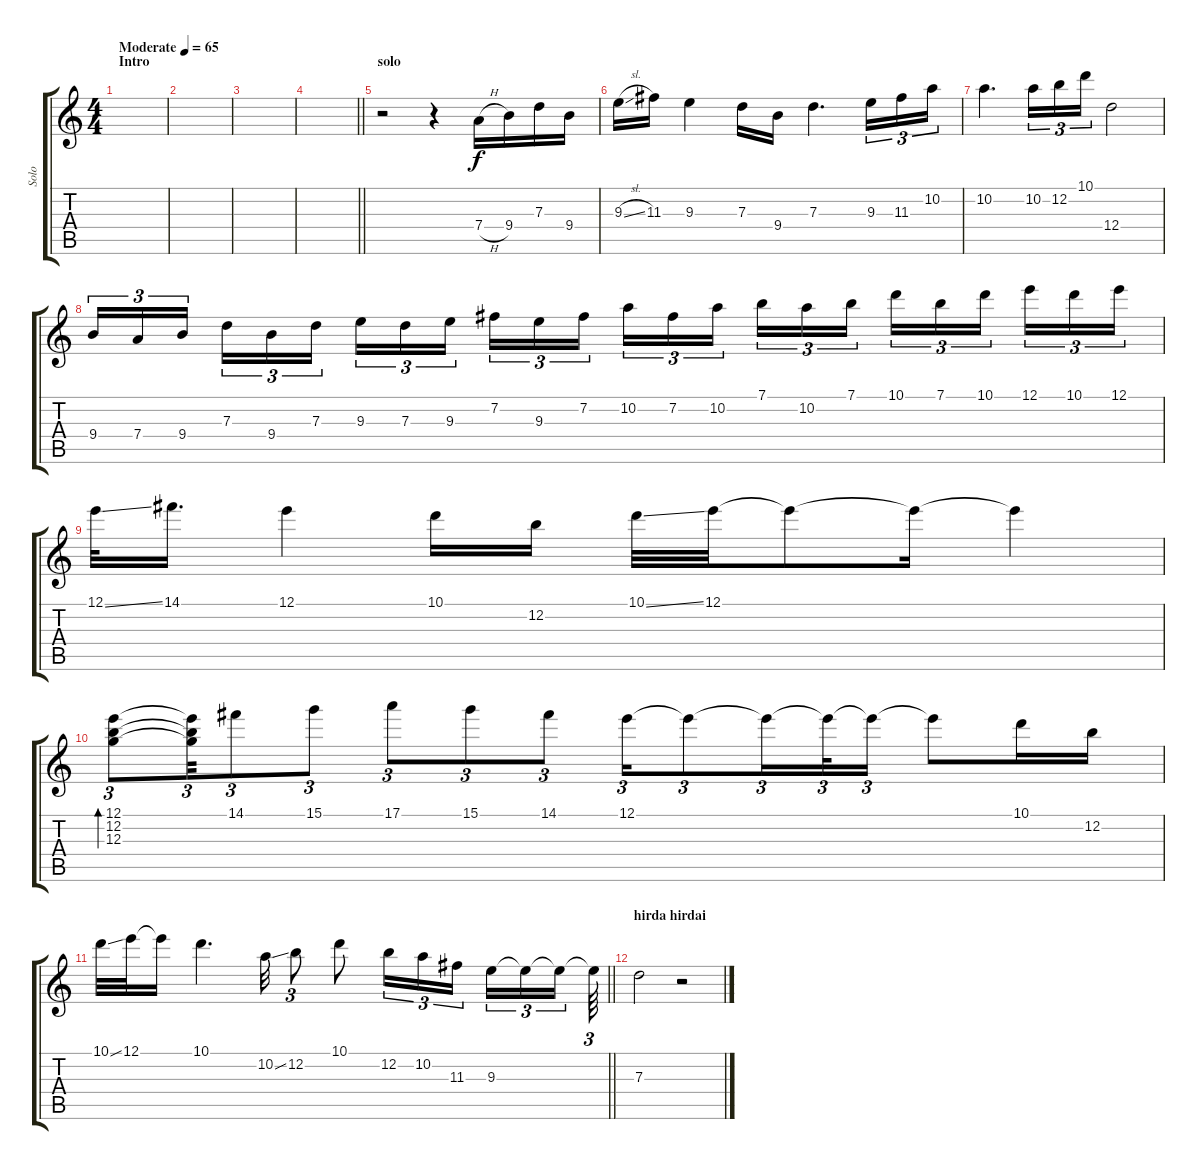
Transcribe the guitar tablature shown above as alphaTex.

\track ("Solo" "Solo") {instrument electricguitarjazz}
\staff {score tabs}
\tuning (E4 B3 G3 D3 A2 E2) {hide}
\ts (4 4)
\section ("" "Intro")
\tempo (65 "Moderate")
\clef g2
\ks c
|
|
|
\barLineRight lightlight
|
\section ("" "solo")
r.2 r.4 7.4{h}.16 9.4.16 7.3.16 9.4.16 |
9.3{sl}.16 11.3.16 9.3.4 7.3.16 9.4.16 7.3.4{d} 9.3.16{tu (3 2)} 11.3.16{tu (3 2)} 10.2.16{tu (3 2)} |
10.2.4{d} 10.2.16{tu (3 2)} 12.2.16{tu (3 2)} 10.1.16{tu (3 2)} 12.4.2 |
9.4.16{tu (3 2)} 7.4.16{tu (3 2)} 9.4.16{tu (3 2) beam splitsecondary} 7.3.16{tu (3 2)} 9.4.16{tu (3 2)} 7.3.16{tu (3 2)} 9.3.16{tu (3 2)} 7.3.16{tu (3 2)} 9.3.16{tu (3 2) beam splitsecondary} 7.2.16{tu (3 2)} 9.3.16{tu (3 2)} 7.2.16{tu (3 2)} 10.2.16{tu (3 2)} 7.2.16{tu (3 2)} 10.2.16{tu (3 2) beam splitsecondary} 7.1.16{tu (3 2)} 10.2.16{tu (3 2)} 7.1.16{tu (3 2)} 10.1.16{tu (3 2)} 7.1.16{tu (3 2)} 10.1.16{tu (3 2) beam splitsecondary} 12.1.16{tu (3 2)} 10.1.16{tu (3 2)} 12.1.16{tu (3 2)} |
12.1{ss}.32 14.1.16{d} 12.1.4 10.1.16 12.2.16 10.1{ss}.32 12.1.32 12.1{t}.8 12.1{t}.16 12.1{t}.4 |
(12.1 12.2 12.3).8{tu (3 2) bd 480} (12.1{t} 12.2{t} 12.3{t}).32{tu (3 2)} 14.1.8{tu (3 2)} 15.1.8{tu (3 2)} 17.1.8{tu (3 2)} 15.1.8{tu (3 2)} 14.1.8{tu (3 2)} 12.1.16{tu (3 2)} 12.1{t}.8{tu (3 2)} 12.1{t}.16{tu (3 2)} 12.1{t}.32{tu (3 2)} 12.1{t}.16{tu (3 2)} 12.1{t}.8 10.1.16 12.2.16 |
\barLineRight lightlight
10.1{ss}.32 12.1.32 12.1{t}.16 10.1.4{d} 10.2{ss}.32 12.2.8{tu (3 2)} 10.1.8 12.2.16{tu (3 2)} 10.2.16{tu (3 2)} 11.3.16{tu (3 2) beam splitsecondary} 9.3.16{tu (3 2)} 9.3{t}.16{tu (3 2)} 9.3{t}.16{tu (3 2) beam splitsecondary} 9.3{t}.64{tu (3 2)} |
\section ("" "hirda hirdai")
7.3.2 r.2
